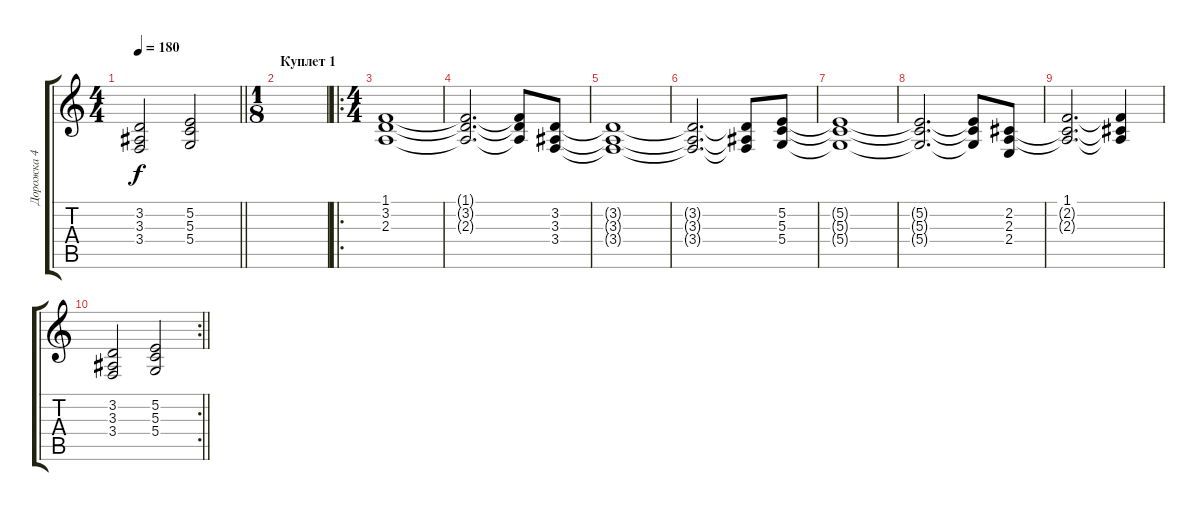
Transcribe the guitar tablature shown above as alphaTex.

\track ("Дорожка 4" "Дорожка 4") {instrument tremolostrings}
\staff {score tabs}
\tuning (E4 B3 G3 D3 A2 E2) {hide}
\ts (4 4)
\tempo 180
\clef g2
\barLineRight lightlight
\ks c
(3.2 3.3 3.4).2{dy f} (5.2 5.3 5.4).2 |
\ts (1 8)
\section ("" "Куплет 1")
|
\ro
\ts (4 4)
(1.1 3.2 2.3).1{volume 9} |
(1.1{t} 3.2{t} 2.3{t}).2{d} (1.1{t} 3.2{t} 2.3{t}).8 (3.2 3.3 3.4).8 |
(3.2{t} 3.3{t} 3.4{t}).1 |
(3.2{t} 3.3{t} 3.4{t}).2{d} (3.2{t} 3.3{t} 3.4{t}).8 (5.2 5.3 5.4).8 |
(5.2{t} 5.3{t} 5.4{t}).1 |
(5.2{t} 5.3{t} 5.4{t}).2{d} (5.2{t} 5.3{t} 5.4{t}).8 (2.2 2.3 2.4).8 |
(1.1 2.2{t} 2.3{t}).2{d} (1.1{t} 2.2{t} 2.3{t}).4 |
\rc 2
\barLineRight lightlight
(3.2 3.3 3.4).2 (5.2 5.3 5.4).2
